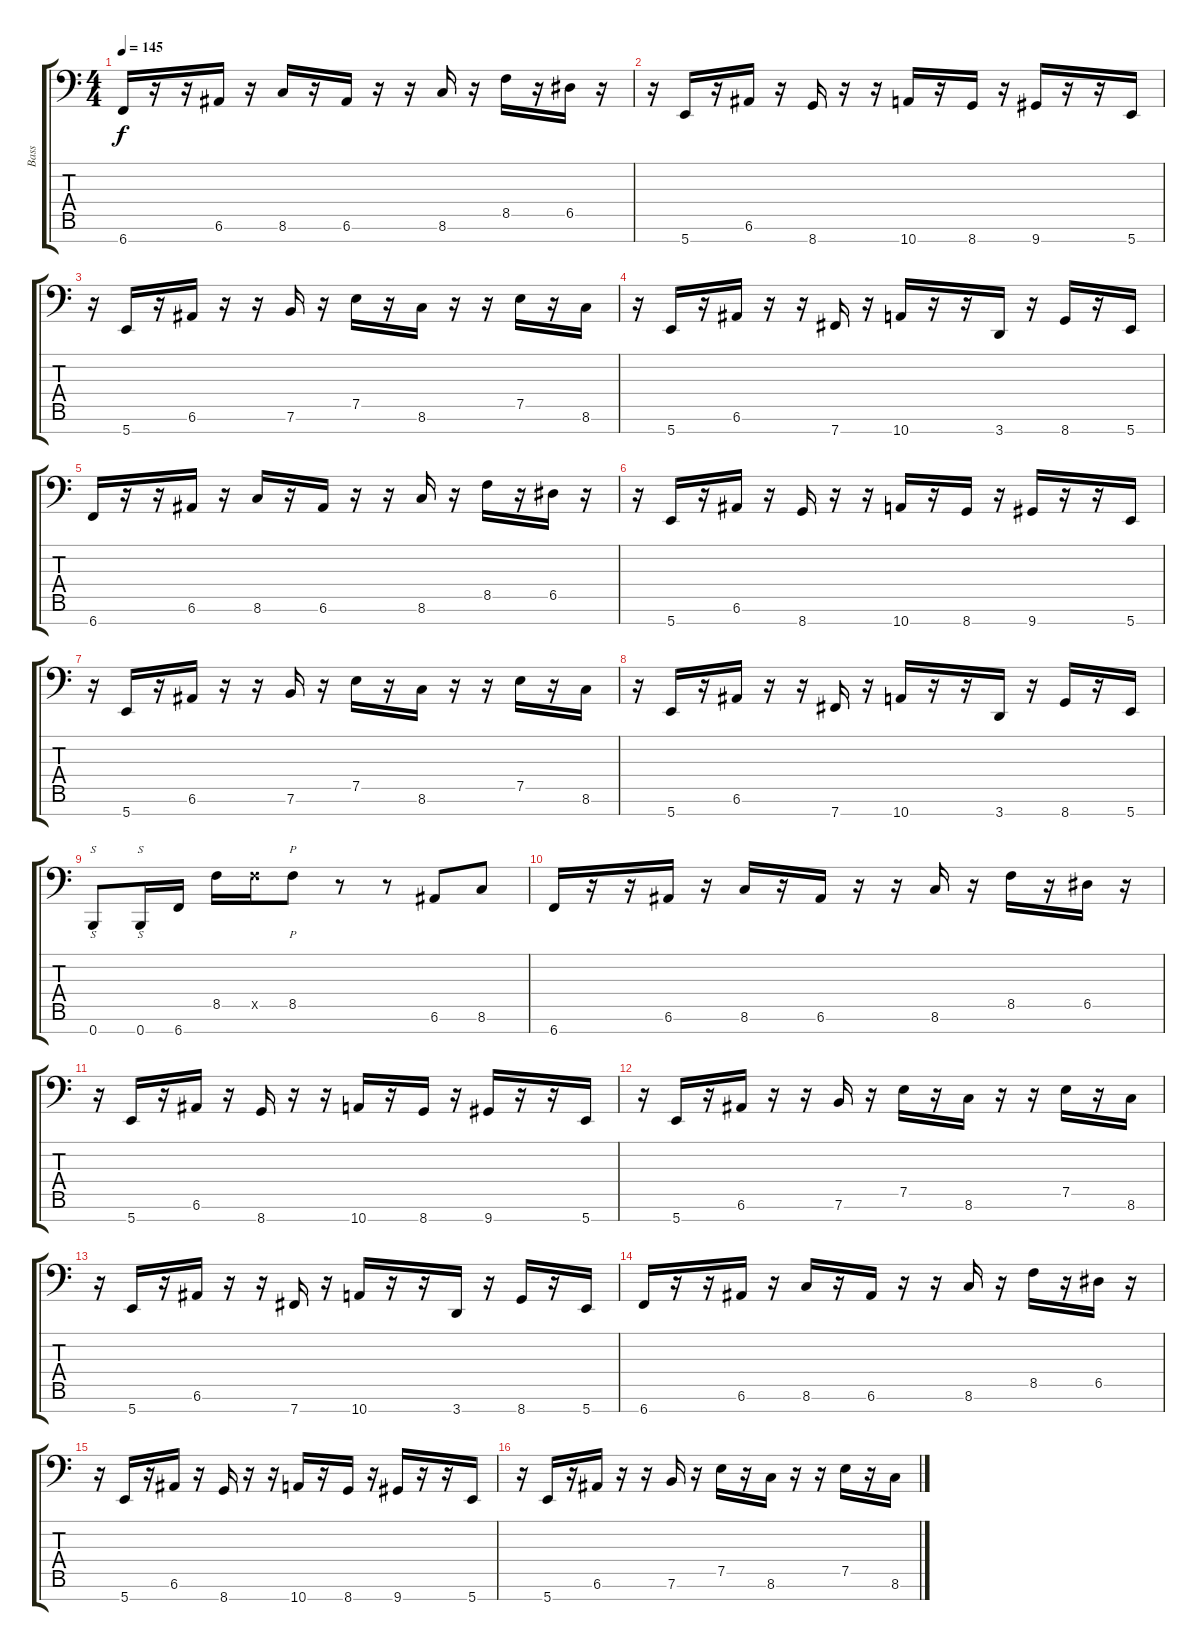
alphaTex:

\track ("Bass" "Bass") {instrument electricbasspick}
\staff {score tabs}
\tuning (E3 B2 G2 D2 A1 E1 B0) {hide}
\ts (4 4)
\tempo 145
\clef f4
\ks c
6.7.16{dy f volume 14} r.16 r.16 6.6.16 r.16 8.6.16 r.16 6.6.16 r.16 r.16 8.6.16 r.16 8.5.16 r.16 6.5.16 r.16 |
r.16 5.7.16 r.16 6.6.16 r.16 8.7.16 r.16 r.16 10.7.16 r.16 8.7.16 r.16 9.7.16 r.16 r.16 5.7.16 |
r.16 5.7.16 r.16 6.6.16 r.16 r.16 7.6.16 r.16 7.5.16 r.16 8.6.16 r.16 r.16 7.5.16 r.16 8.6.16 |
r.16 5.7.16 r.16 6.6.16 r.16 r.16 7.7.16 r.16 10.7.16 r.16 r.16 3.7.16 r.16 8.7.16 r.16 5.7.16 |
6.7.16 r.16 r.16 6.6.16 r.16 8.6.16 r.16 6.6.16 r.16 r.16 8.6.16 r.16 8.5.16 r.16 6.5.16 r.16 |
r.16 5.7.16 r.16 6.6.16 r.16 8.7.16 r.16 r.16 10.7.16 r.16 8.7.16 r.16 9.7.16 r.16 r.16 5.7.16 |
r.16 5.7.16 r.16 6.6.16 r.16 r.16 7.6.16 r.16 7.5.16 r.16 8.6.16 r.16 r.16 7.5.16 r.16 8.6.16 |
r.16 5.7.16 r.16 6.6.16 r.16 r.16 7.7.16 r.16 10.7.16 r.16 r.16 3.7.16 r.16 8.7.16 r.16 5.7.16 |
0.7.8{s} 0.7.16{s} 6.7.16 8.5.16 8.5{x}.16 8.5.8{p} r.8 r.8 6.6.8 8.6.8 |
6.7.16 r.16 r.16 6.6.16 r.16 8.6.16 r.16 6.6.16 r.16 r.16 8.6.16 r.16 8.5.16 r.16 6.5.16 r.16 |
r.16 5.7.16 r.16 6.6.16 r.16 8.7.16 r.16 r.16 10.7.16 r.16 8.7.16 r.16 9.7.16 r.16 r.16 5.7.16 |
r.16 5.7.16 r.16 6.6.16 r.16 r.16 7.6.16 r.16 7.5.16 r.16 8.6.16 r.16 r.16 7.5.16 r.16 8.6.16 |
r.16 5.7.16 r.16 6.6.16 r.16 r.16 7.7.16 r.16 10.7.16 r.16 r.16 3.7.16 r.16 8.7.16 r.16 5.7.16 |
6.7.16 r.16 r.16 6.6.16 r.16 8.6.16 r.16 6.6.16 r.16 r.16 8.6.16 r.16 8.5.16 r.16 6.5.16 r.16 |
r.16 5.7.16 r.16 6.6.16 r.16 8.7.16 r.16 r.16 10.7.16 r.16 8.7.16 r.16 9.7.16 r.16 r.16 5.7.16 |
r.16 5.7.16 r.16 6.6.16 r.16 r.16 7.6.16 r.16 7.5.16 r.16 8.6.16 r.16 r.16 7.5.16 r.16 8.6.16
